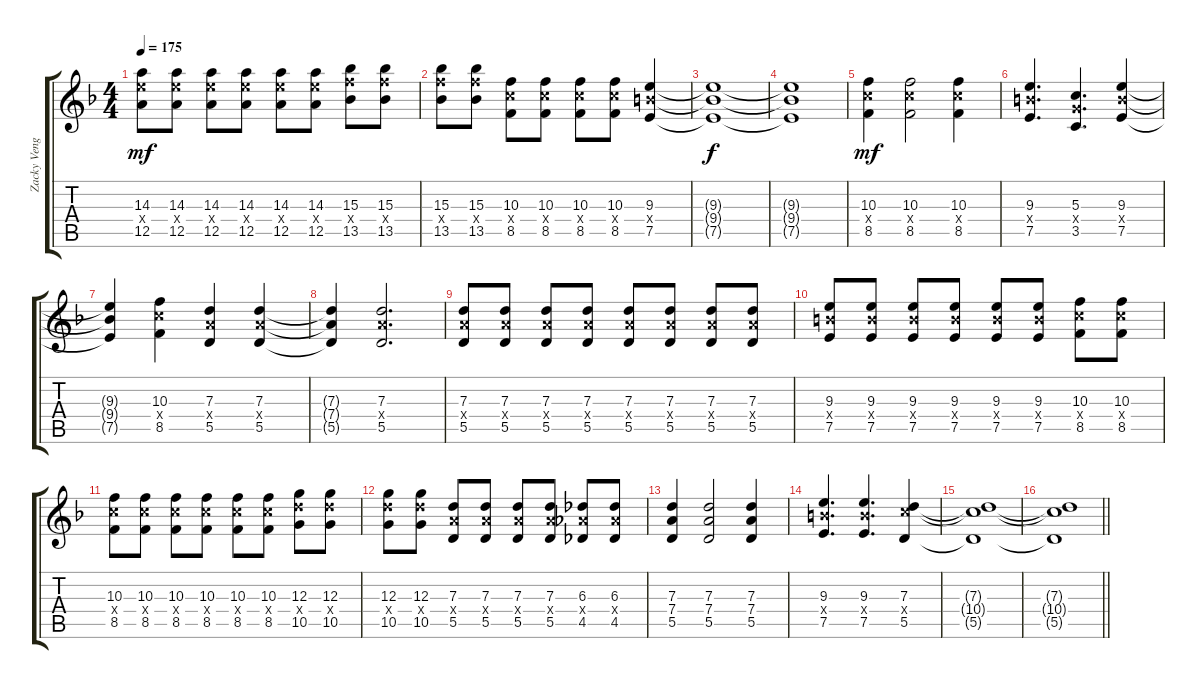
\track ("Zacky Vengeance" "Zacky Veng") {instrument distortionguitar}
\staff {score tabs}
\tuning (E4 B3 G3 D3 A2 D2) {hide}
\ts (4 4)
\tempo 175
\clef g2
\ks f
(14.3 14.4{x} 12.5).8{dy mf} (14.3 14.4{x} 12.5).8 (14.3 14.4{x} 12.5).8 (14.3 14.4{x} 12.5).8 (14.3 14.4{x} 12.5).8 (14.3 14.4{x} 12.5).8 (15.3 15.4{x} 13.5).8 (15.3 15.4{x} 13.5).8 |
(15.3 15.4{x} 13.5).8 (15.3 15.4{x} 13.5).8 (10.3 10.4{x} 8.5).8 (10.3 10.4{x} 8.5).8 (10.3 10.4{x} 8.5).8 (10.3 10.4{x} 8.5).8 (9.3 9.4{x} 7.5).4 |
(9.3{t} 9.4{t} 7.5{t}).1{dy f} |
(9.3{t} 9.4{t} 7.5{t}).1 |
(10.3 10.4{x} 8.5).4{dy mf} (10.3 10.4{x} 8.5).2 (10.3 10.4{x} 8.5).4 |
(9.3 9.4{x} 7.5).4{d} (5.3 5.4{x} 3.5).4{d} (9.3 9.4{x} 7.5).4 |
(9.3{t} 9.4{t} 7.5{t}).4 (10.3 10.4{x} 8.5).4 (7.3 7.4{x} 5.5).4 (7.3 7.4{x} 5.5).4 |
(7.3{t} 7.4{t} 5.5{t}).4 (7.3 7.4{x} 5.5).2{d} |
(7.3 7.4{x} 5.5).8 (7.3 7.4{x} 5.5).8 (7.3 7.4{x} 5.5).8 (7.3 7.4{x} 5.5).8 (7.3 7.4{x} 5.5).8 (7.3 7.4{x} 5.5).8 (7.3 7.4{x} 5.5).8 (7.3 7.4{x} 5.5).8 |
(9.3 9.4{x} 7.5).8 (9.3 9.4{x} 7.5).8 (9.3 9.4{x} 7.5).8 (9.3 9.4{x} 7.5).8 (9.3 9.4{x} 7.5).8 (9.3 9.4{x} 7.5).8 (10.3 10.4{x} 8.5).8 (10.3 10.4{x} 8.5).8 |
(10.3 10.4{x} 8.5).8 (10.3 10.4{x} 8.5).8 (10.3 10.4{x} 8.5).8 (10.3 10.4{x} 8.5).8 (10.3 10.4{x} 8.5).8 (10.3 10.4{x} 8.5).8 (12.3 12.4{x} 10.5).8 (12.3 12.4{x} 10.5).8 |
(12.3 12.4{x} 10.5).8 (12.3 12.4{x} 10.5).8 (7.3 7.4{x} 5.5).8 (7.3 7.4{x} 5.5).8 (7.3 7.4{x} 5.5).8 (7.3 7.4{x} 5.5).8 (6.3 6.4{x} 4.5).8 (6.3 6.4{x} 4.5).8 |
(7.3 7.4 5.5).4 (7.3 7.4 5.5).2 (7.3 7.4 5.5).4 |
(9.3 9.4{x} 7.5).4{d} (9.3 9.4{x} 7.5).4{d} (7.3 10.4{x} 5.5).4 |
(7.3{t} 10.4{t} 5.5{t}).1 |
\barLineRight lightlight
(7.3{t} 10.4{t} 5.5{t}).1
